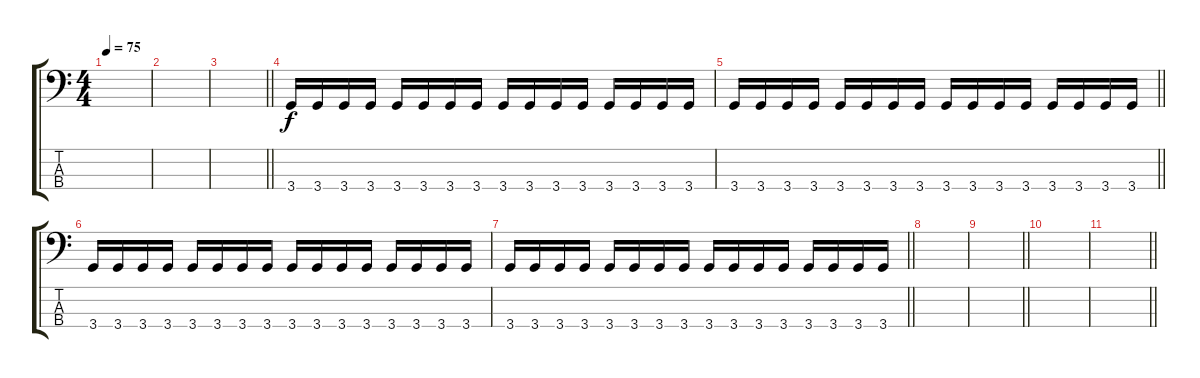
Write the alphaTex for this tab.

\track "" {instrument electricbassfinger}
\staff {score tabs}
\tuning (G2 D2 A1 E1) {hide}
\ts (4 4)
\tempo 75
\clef f4
\ks c
|
|
\barLineRight lightlight
|
3.4.16 3.4.16 3.4.16 3.4.16 3.4.16 3.4.16 3.4.16 3.4.16 3.4.16 3.4.16 3.4.16 3.4.16 3.4.16 3.4.16 3.4.16 3.4.16 |
\barLineRight lightlight
3.4.16 3.4.16 3.4.16 3.4.16 3.4.16 3.4.16 3.4.16 3.4.16 3.4.16 3.4.16 3.4.16 3.4.16 3.4.16 3.4.16 3.4.16 3.4.16 |
3.4.16 3.4.16 3.4.16 3.4.16 3.4.16 3.4.16 3.4.16 3.4.16 3.4.16 3.4.16 3.4.16 3.4.16 3.4.16 3.4.16 3.4.16 3.4.16 |
\barLineRight lightlight
3.4.16 3.4.16 3.4.16 3.4.16 3.4.16 3.4.16 3.4.16 3.4.16 3.4.16 3.4.16 3.4.16 3.4.16 3.4.16 3.4.16 3.4.16 3.4.16 |
|
\barLineRight lightlight
|
|
\barLineRight lightlight
